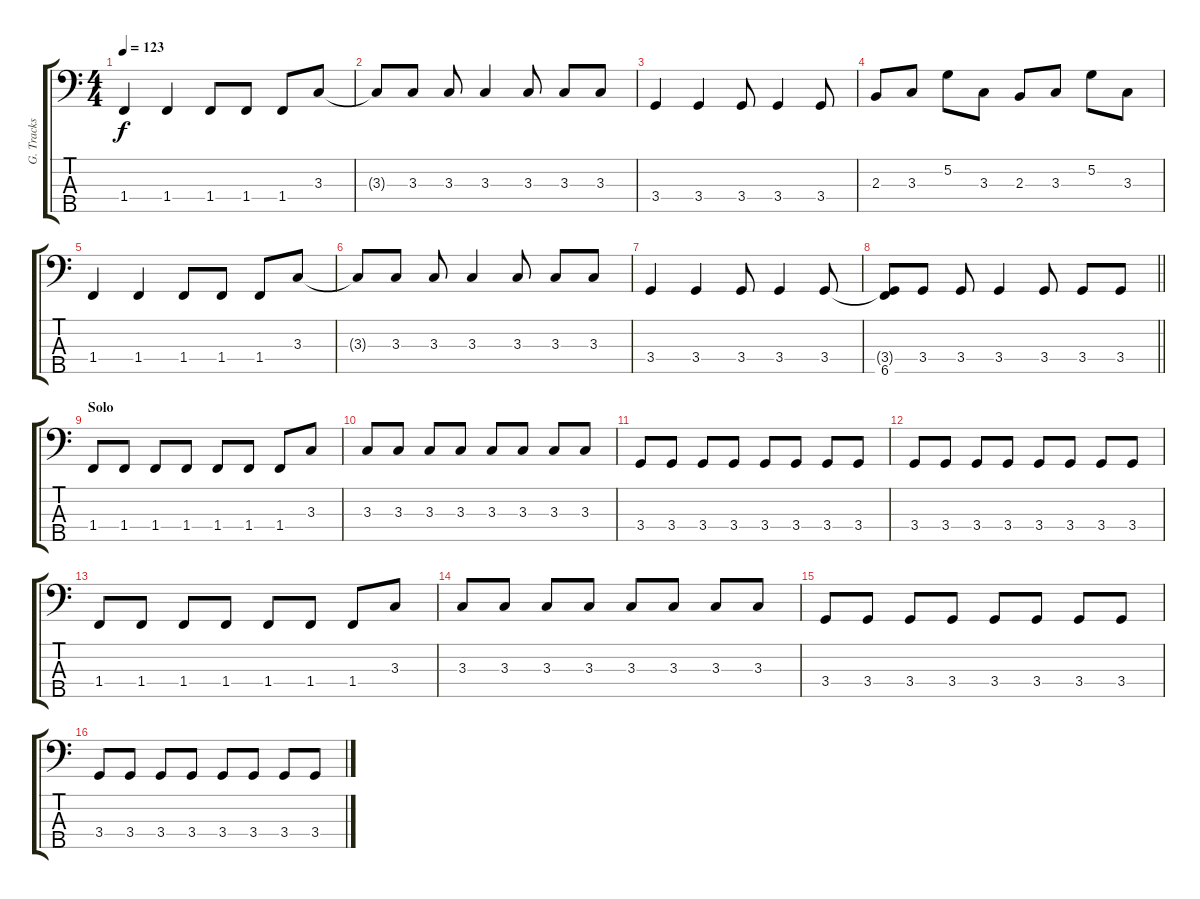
\track ("G. Tracks" "G. Tracks") {instrument electricbassfinger}
\staff {score tabs}
\tuning (G2 D2 A1 E1 B0) {hide}
\ts (4 4)
\tempo 123
\clef f4
\ks c
1.4.4{dy f} 1.4.4 1.4.8 1.4.8 1.4.8 3.3.8 |
3.3{t}.8 3.3.8 3.3.8 3.3.4 3.3.8 3.3.8 3.3.8 |
3.4.4 3.4.4 3.4.8 3.4.4 3.4.8 |
2.3.8 3.3.8 5.2.8 3.3.8 2.3.8 3.3.8 5.2.8 3.3.8 |
1.4.4 1.4.4 1.4.8 1.4.8 1.4.8 3.3.8 |
3.3{t}.8 3.3.8 3.3.8 3.3.4 3.3.8 3.3.8 3.3.8 |
3.4.4 3.4.4 3.4.8 3.4.4 3.4.8 |
\barLineRight lightlight
(3.4{t} 6.5).8 3.4.8 3.4.8 3.4.4 3.4.8 3.4.8 3.4.8 |
\section ("" "Solo")
1.4.8 1.4.8 1.4.8 1.4.8 1.4.8 1.4.8 1.4.8 3.3.8 |
3.3.8 3.3.8 3.3.8 3.3.8 3.3.8 3.3.8 3.3.8 3.3.8 |
3.4.8 3.4.8 3.4.8 3.4.8 3.4.8 3.4.8 3.4.8 3.4.8 |
3.4.8 3.4.8 3.4.8 3.4.8 3.4.8 3.4.8 3.4.8 3.4.8 |
1.4.8 1.4.8 1.4.8 1.4.8 1.4.8 1.4.8 1.4.8 3.3.8 |
3.3.8 3.3.8 3.3.8 3.3.8 3.3.8 3.3.8 3.3.8 3.3.8 |
3.4.8 3.4.8 3.4.8 3.4.8 3.4.8 3.4.8 3.4.8 3.4.8 |
3.4.8 3.4.8 3.4.8 3.4.8 3.4.8 3.4.8 3.4.8 3.4.8
